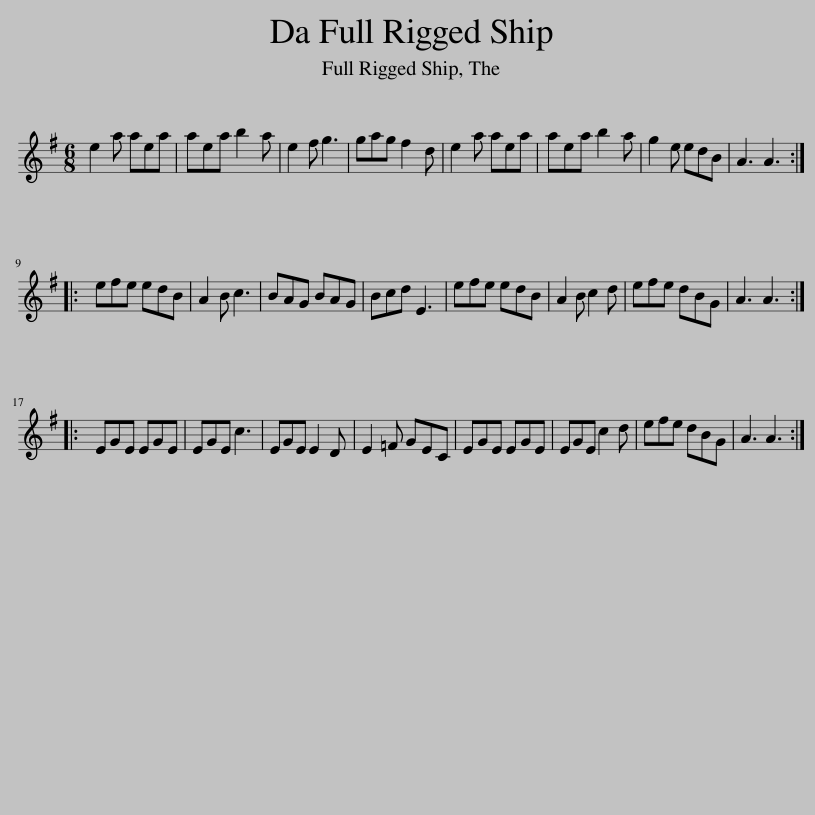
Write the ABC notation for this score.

X:1
L:1/8
M:6/8
I:linebreak $
K:G
V:1 treble
V:1
 e2 a aea | aea b2 a | e2 f g3 | gag f2 d | e2 a aea | %5
 aea b2 a | g2 e edB | A3 A3 ::$ efe edB | A2 B c3 | %10
 BAG BAG | Bcd E3 | efe edB | A2 B c2 d | efe dBG | %15
 A3 A3 ::$ EGE EGE | EGE c3 | EGE E2 D | E2 =F GEC | %20
 EGE EGE | EGE c2 d | efe dBG | A3 A3 :| %24
